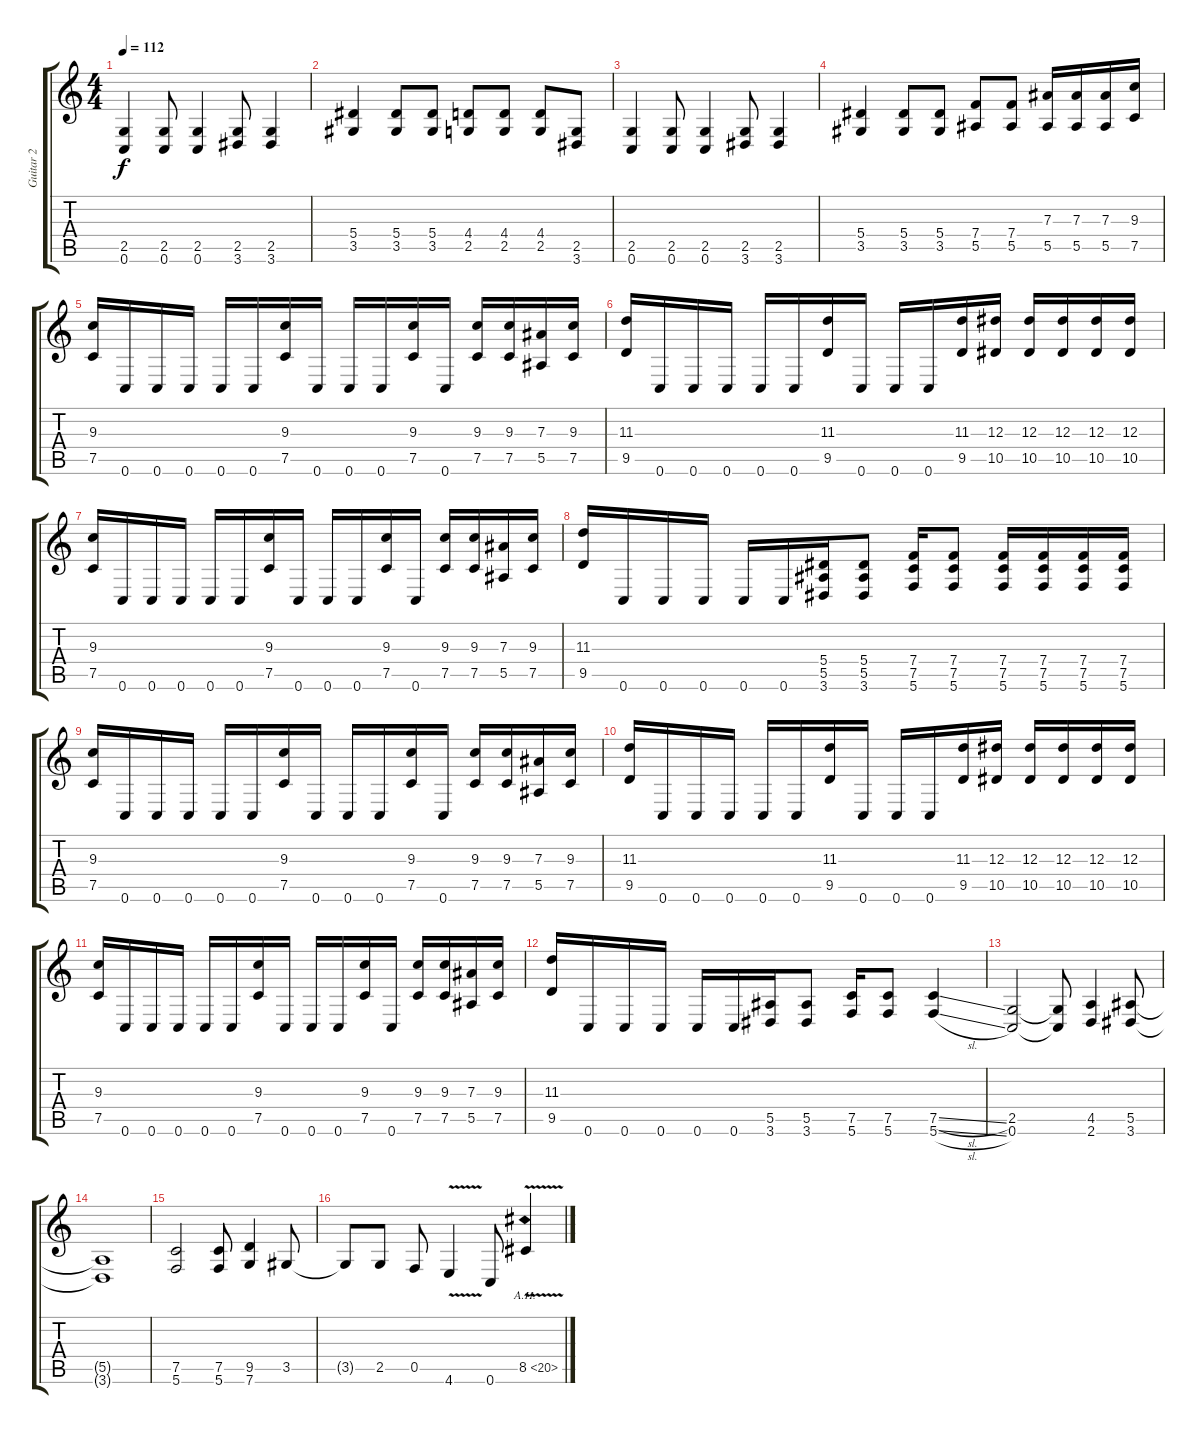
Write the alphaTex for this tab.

\track ("Guitar 2" "Guitar 2") {instrument distortionguitar}
\staff {score tabs}
\tuning (C4 G3 Eb3 Bb2 F2 C2) {hide}
\ts (4 4)
\tempo 112
\clef g2
\ks c
(2.5 0.6).4{dy f} (2.5 0.6).8 (2.5 0.6).4 (2.5 3.6).8 (2.5 3.6).4 |
(5.4 3.5).4 (5.4 3.5).8 (5.4 3.5).8 (4.4 2.5).8 (4.4 2.5).8 (4.4 2.5).8 (2.5 3.6).8 |
(2.5 0.6).4 (2.5 0.6).8 (2.5 0.6).4 (2.5 3.6).8 (2.5 3.6).4 |
(5.4 3.5).4 (5.4 3.5).8 (5.4 3.5).8 (7.4 5.5).8 (7.4 5.5).8 (7.3 5.5).16 (7.3 5.5).16 (7.3 5.5).16 (9.3 7.5).16 |
(9.3 7.5).16 0.6.16 0.6.16 0.6.16 0.6.16 0.6.16 (9.3 7.5).16 0.6.16 0.6.16 0.6.16 (9.3 7.5).16 0.6.16 (9.3 7.5).16 (9.3 7.5).16 (7.3 5.5).16 (9.3 7.5).16 |
(11.3 9.5).16 0.6.16 0.6.16 0.6.16 0.6.16 0.6.16 (11.3 9.5).16 0.6.16 0.6.16 0.6.16 (11.3 9.5).16 (12.3 10.5).16 (12.3 10.5).16 (12.3 10.5).16 (12.3 10.5).16 (12.3 10.5).16 |
(9.3 7.5).16 0.6.16 0.6.16 0.6.16 0.6.16 0.6.16 (9.3 7.5).16 0.6.16 0.6.16 0.6.16 (9.3 7.5).16 0.6.16 (9.3 7.5).16 (9.3 7.5).16 (7.3 5.5).16 (9.3 7.5).16 |
(11.3 9.5).16 0.6.16 0.6.16 0.6.16 0.6.16 0.6.16 (5.4 5.5 3.6).16 (5.4 5.5 3.6).8 (7.4 7.5 5.6).16 (7.4 7.5 5.6).8 (7.4 7.5 5.6).16 (7.4 7.5 5.6).16 (7.4 7.5 5.6).16 (7.4 7.5 5.6).16 |
(9.3 7.5).16 0.6.16 0.6.16 0.6.16 0.6.16 0.6.16 (9.3 7.5).16 0.6.16 0.6.16 0.6.16 (9.3 7.5).16 0.6.16 (9.3 7.5).16 (9.3 7.5).16 (7.3 5.5).16 (9.3 7.5).16 |
(11.3 9.5).16 0.6.16 0.6.16 0.6.16 0.6.16 0.6.16 (11.3 9.5).16 0.6.16 0.6.16 0.6.16 (11.3 9.5).16 (12.3 10.5).16 (12.3 10.5).16 (12.3 10.5).16 (12.3 10.5).16 (12.3 10.5).16 |
(9.3 7.5).16 0.6.16 0.6.16 0.6.16 0.6.16 0.6.16 (9.3 7.5).16 0.6.16 0.6.16 0.6.16 (9.3 7.5).16 0.6.16 (9.3 7.5).16 (9.3 7.5).16 (7.3 5.5).16 (9.3 7.5).16 |
(11.3 9.5).16 0.6.16 0.6.16 0.6.16 0.6.16 0.6.16 (5.5 3.6).16 (5.5 3.6).8 (7.5 5.6).16 (7.5 5.6).8 (7.5{sl} 5.6{sl}).4 |
(2.5 0.6).2 (2.5{t} 0.6{t}).8 (4.5 2.6).4 (5.5 3.6).8 |
(5.5{t} 3.6{t}).1 |
(7.5 5.6).2 (7.5 5.6).8 (9.5 7.6).4 3.5.8 |
3.5{t}.8 2.5.8 0.5.8 4.6{v}.4 0.6.8 8.5{ah 12 v}.4
